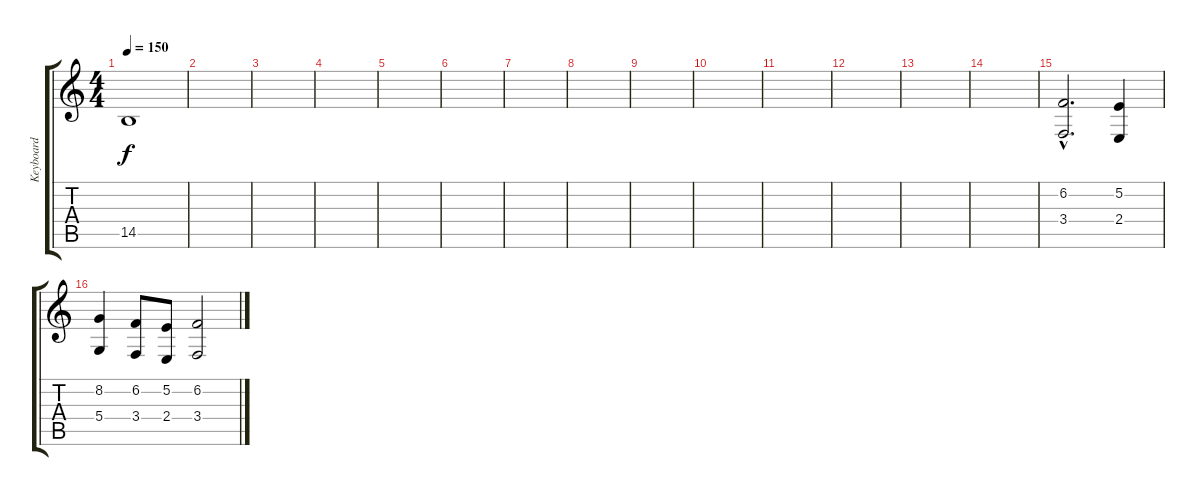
\track ("Keyboard " "Keyboard ") {instrument lead2sawtooth}
\staff {score tabs}
\tuning (E4 B3 G3 D3 A2 D2) {hide}
\ts (4 4)
\tempo 150
\clef g2
\ks c
14.5{t}.1{dy f volume 0} |
|
|
|
|
|
|
|
|
|
|
|
|
|
(6.2{hac} 3.4{hac}).2{d volume 16} (5.2 2.4).4 |
(8.2 5.4).4 (6.2 3.4).8 (5.2 2.4).8 (6.2 3.4).2
